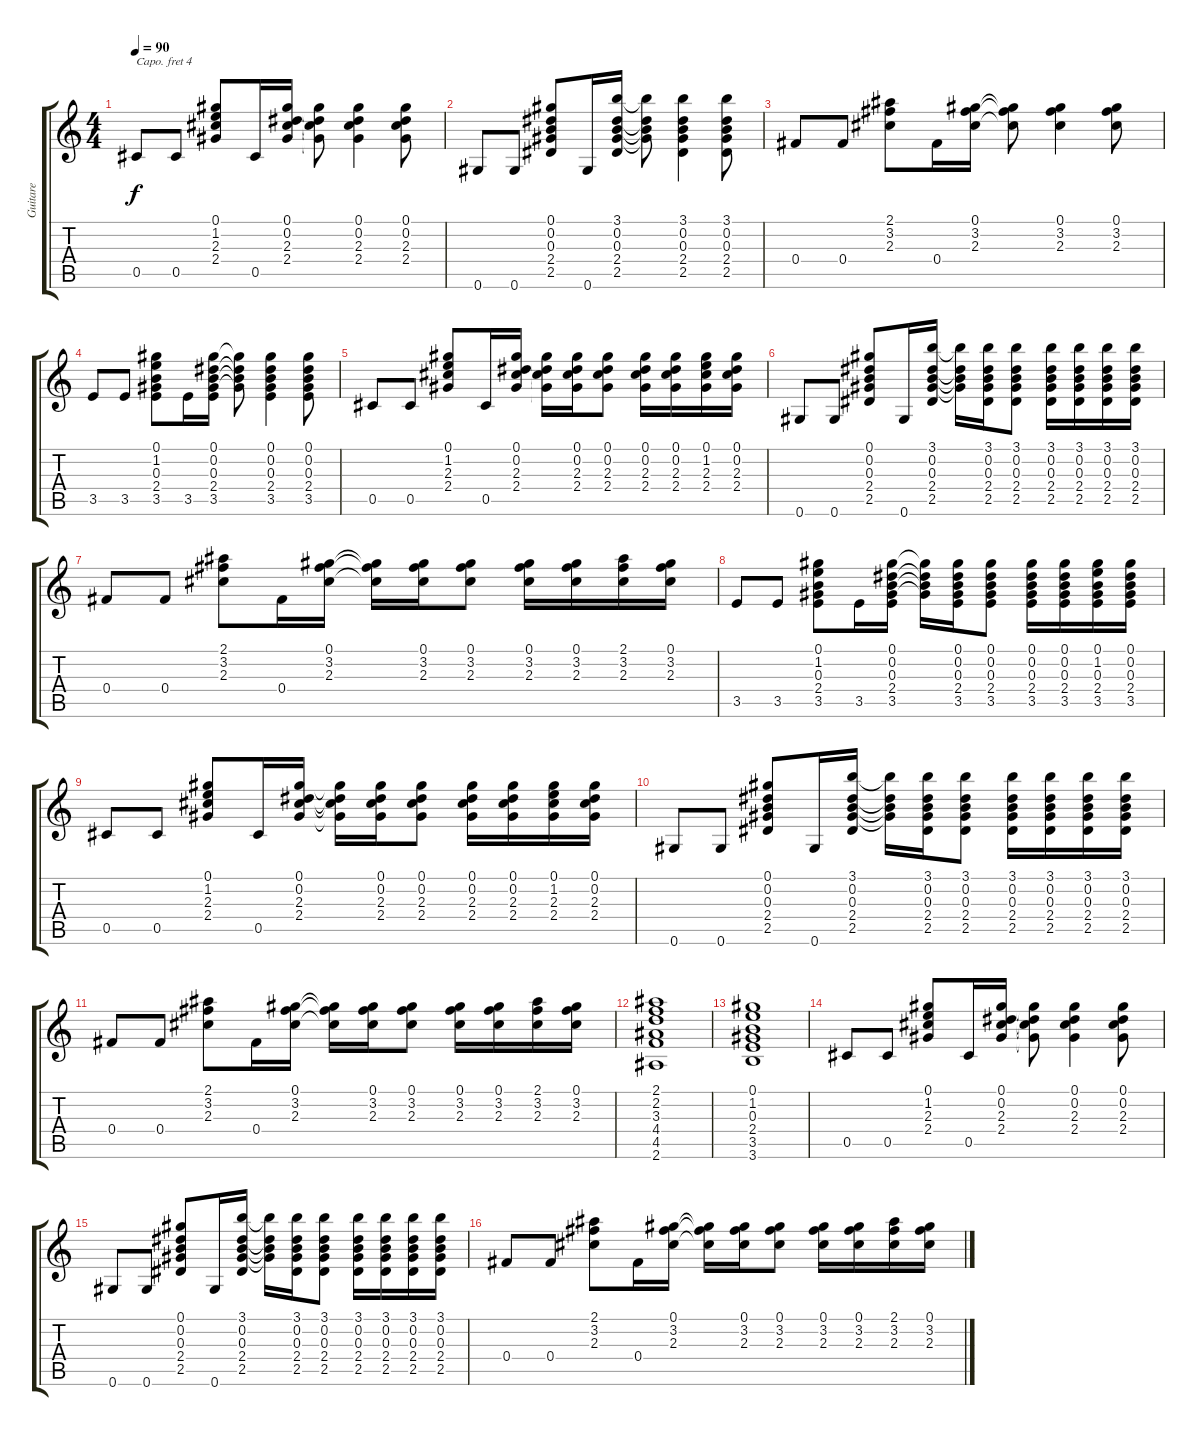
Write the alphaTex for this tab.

\track ("Guitare" "Guitare") {instrument acousticguitarnylon}
\staff {score tabs}
\capo 4
\tuning (E4 B3 G3 D3 A2 E2) {hide}
\ts (4 4)
\tempo 90
\clef g2
\ks c
0.5.8{dy f instrument acousticguitarnylon} 0.5.8 (0.1 1.2 2.3 2.4).8 0.5.16 (0.1 0.2 2.3 2.4).16 (0.1{t} 0.2{t} 2.3{t} 2.4{t}).8 (0.1 0.2 2.3 2.4).4 (0.1 0.2 2.3 2.4).8 |
0.6.8 0.6.8 (0.1 0.2 0.3 2.4 2.5).8 0.6.16 (3.1 0.2 0.3 2.4 2.5).16 (3.1{t} 0.2{t} 0.3{t} 2.4{t}).8 (3.1 0.2 0.3 2.4 2.5).4 (3.1 0.2 0.3 2.4 2.5).8 |
0.4.8 0.4.8 (2.1 3.2 2.3).8 0.4.16 (0.1 3.2 2.3).16 (0.1{t} 3.2{t} 2.3{t}).8 (0.1 3.2 2.3).4 (0.1 3.2 2.3).8 |
3.5.8 3.5.8 (0.1 1.2 0.3 2.4 3.5).8 3.5.16 (0.1 0.2 0.3 2.4 3.5).16 (0.1{t} 0.2{t} 0.3{t} 2.4{t}).8 (0.1 0.2 0.3 2.4 3.5).4 (0.1 0.2 0.3 2.4 3.5).8 |
0.5.8 0.5.8 (0.1 1.2 2.3 2.4).8 0.5.16 (0.1 0.2 2.3 2.4).16 (0.1{t} 0.2{t} 2.3{t} 2.4{t}).16 (0.1 0.2 2.3 2.4).16 (0.1 0.2 2.3 2.4).8 (0.1 0.2 2.3 2.4).16 (0.1 0.2 2.3 2.4).16 (0.1 1.2 2.3 2.4).16 (0.1 0.2 2.3 2.4).16 |
0.6.8 0.6.8 (0.1 0.2 0.3 2.4 2.5).8 0.6.16 (3.1 0.2 0.3 2.4 2.5).16 (3.1{t} 0.2{t} 0.3{t} 2.4{t}).16 (3.1 0.2 0.3 2.4 2.5).16 (3.1 0.2 0.3 2.4 2.5).8 (3.1 0.2 0.3 2.4 2.5).16 (3.1 0.2 0.3 2.4 2.5).16 (3.1 0.2 0.3 2.4 2.5).16 (3.1 0.2 0.3 2.4 2.5).16 |
0.4.8 0.4.8 (2.1 3.2 2.3).8 0.4.16 (0.1 3.2 2.3).16 (0.1{t} 3.2{t} 2.3{t}).16 (0.1 3.2 2.3).16 (0.1 3.2 2.3).8 (0.1 3.2 2.3).16 (0.1 3.2 2.3).16 (2.1 3.2 2.3).16 (0.1 3.2 2.3).16 |
3.5.8 3.5.8 (0.1 1.2 0.3 2.4 3.5).8 3.5.16 (0.1 0.2 0.3 2.4 3.5).16 (0.1{t} 0.2{t} 0.3{t} 2.4{t}).16 (0.1 0.2 0.3 2.4 3.5).16 (0.1 0.2 0.3 2.4 3.5).8 (0.1 0.2 0.3 2.4 3.5).16 (0.1 0.2 0.3 2.4 3.5).16 (0.1 1.2 0.3 2.4 3.5).16 (0.1 0.2 0.3 2.4 3.5).16 |
0.5.8 0.5.8 (0.1 1.2 2.3 2.4).8 0.5.16 (0.1 0.2 2.3 2.4).16 (0.1{t} 0.2{t} 2.3{t} 2.4{t}).16 (0.1 0.2 2.3 2.4).16 (0.1 0.2 2.3 2.4).8 (0.1 0.2 2.3 2.4).16 (0.1 0.2 2.3 2.4).16 (0.1 1.2 2.3 2.4).16 (0.1 0.2 2.3 2.4).16 |
0.6.8 0.6.8 (0.1 0.2 0.3 2.4 2.5).8 0.6.16 (3.1 0.2 0.3 2.4 2.5).16 (3.1{t} 0.2{t} 0.3{t} 2.4{t}).16 (3.1 0.2 0.3 2.4 2.5).16 (3.1 0.2 0.3 2.4 2.5).8 (3.1 0.2 0.3 2.4 2.5).16 (3.1 0.2 0.3 2.4 2.5).16 (3.1 0.2 0.3 2.4 2.5).16 (3.1 0.2 0.3 2.4 2.5).16 |
0.4.8 0.4.8 (2.1 3.2 2.3).8 0.4.16 (0.1 3.2 2.3).16 (0.1{t} 3.2{t} 2.3{t}).16 (0.1 3.2 2.3).16 (0.1 3.2 2.3).8 (0.1 3.2 2.3).16 (0.1 3.2 2.3).16 (2.1 3.2 2.3).16 (0.1 3.2 2.3).16 |
(2.1 2.2 3.3 4.4 4.5 2.6).1 |
(0.1 1.2 0.3 2.4 3.5 3.6).1 |
0.5.8 0.5.8 (0.1 1.2 2.3 2.4).8 0.5.16 (0.1 0.2 2.3 2.4).16 (0.1{t} 0.2{t} 2.3{t} 2.4{t}).8 (0.1 0.2 2.3 2.4).4 (0.1 0.2 2.3 2.4).8 |
0.6.8 0.6.8 (0.1 0.2 0.3 2.4 2.5).8 0.6.16 (3.1 0.2 0.3 2.4 2.5).16 (3.1{t} 0.2{t} 0.3{t} 2.4{t}).16 (3.1 0.2 0.3 2.4 2.5).16 (3.1 0.2 0.3 2.4 2.5).8 (3.1 0.2 0.3 2.4 2.5).16 (3.1 0.2 0.3 2.4 2.5).16 (3.1 0.2 0.3 2.4 2.5).16 (3.1 0.2 0.3 2.4 2.5).16 |
0.4.8 0.4.8 (2.1 3.2 2.3).8 0.4.16 (0.1 3.2 2.3).16 (0.1{t} 3.2{t} 2.3{t}).16 (0.1 3.2 2.3).16 (0.1 3.2 2.3).8 (0.1 3.2 2.3).16 (0.1 3.2 2.3).16 (2.1 3.2 2.3).16 (0.1 3.2 2.3).16
